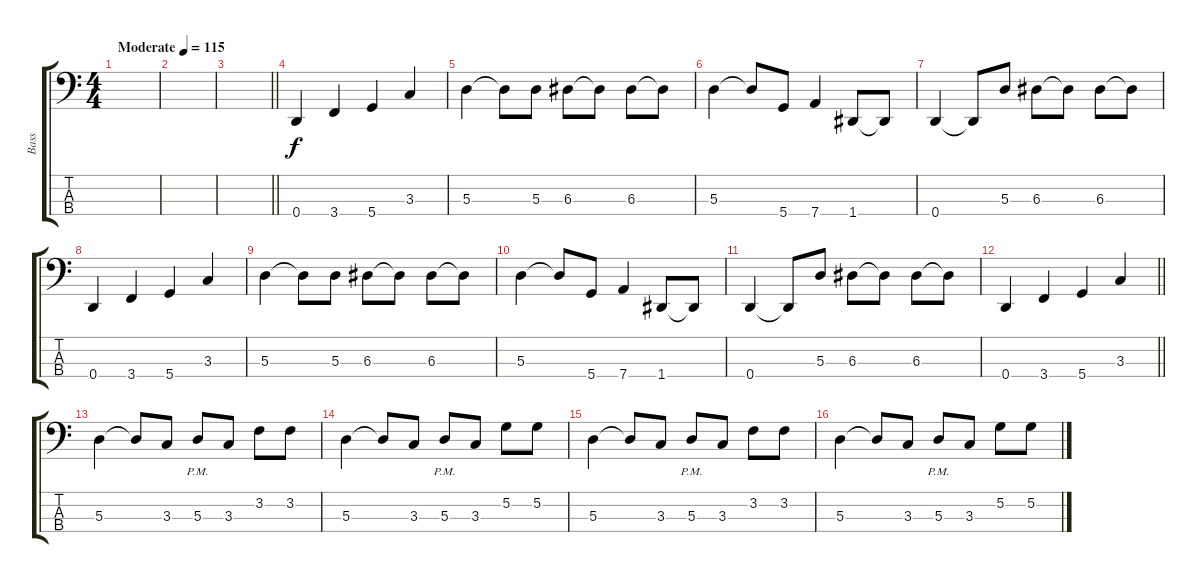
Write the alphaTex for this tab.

\track ("Bass" "Bass") {instrument electricbassfinger}
\staff {score tabs}
\tuning (G2 D2 A1 D1) {hide}
\ts (4 4)
\section ("" "")
\tempo (115 "Moderate")
\clef f4
\ks c
|
|
\barLineRight lightlight
|
\section ("" "")
0.4.4 3.4.4 5.4.4 3.3.4 |
5.3.4 5.3{t}.8 5.3.8 6.3.8 6.3{t}.8 6.3.8 6.3{t}.8 |
5.3.4 5.3{t}.8 5.4.8 7.4.4 1.4.8 1.4{t}.8 |
0.4.4 0.4{t}.8 5.3.8 6.3.8 6.3{t}.8 6.3.8 6.3{t}.8 |
0.4.4 3.4.4 5.4.4 3.3.4 |
5.3.4 5.3{t}.8 5.3.8 6.3.8 6.3{t}.8 6.3.8 6.3{t}.8 |
5.3.4 5.3{t}.8 5.4.8 7.4.4 1.4.8 1.4{t}.8 |
0.4.4 0.4{t}.8 5.3.8 6.3.8 6.3{t}.8 6.3.8 6.3{t}.8 |
\barLineRight lightlight
0.4.4 3.4.4 5.4.4 3.3.4 |
\section ("" "")
5.3.4 5.3{t}.8 3.3.8 5.3{pm}.8 3.3.8 3.2.8 3.2.8 |
5.3.4 5.3{t}.8 3.3.8 5.3{pm}.8 3.3.8 5.2.8 5.2.8 |
5.3.4 5.3{t}.8 3.3.8 5.3{pm}.8 3.3.8 3.2.8 3.2.8 |
5.3.4 5.3{t}.8 3.3.8 5.3{pm}.8 3.3.8 5.2.8 5.2.8
